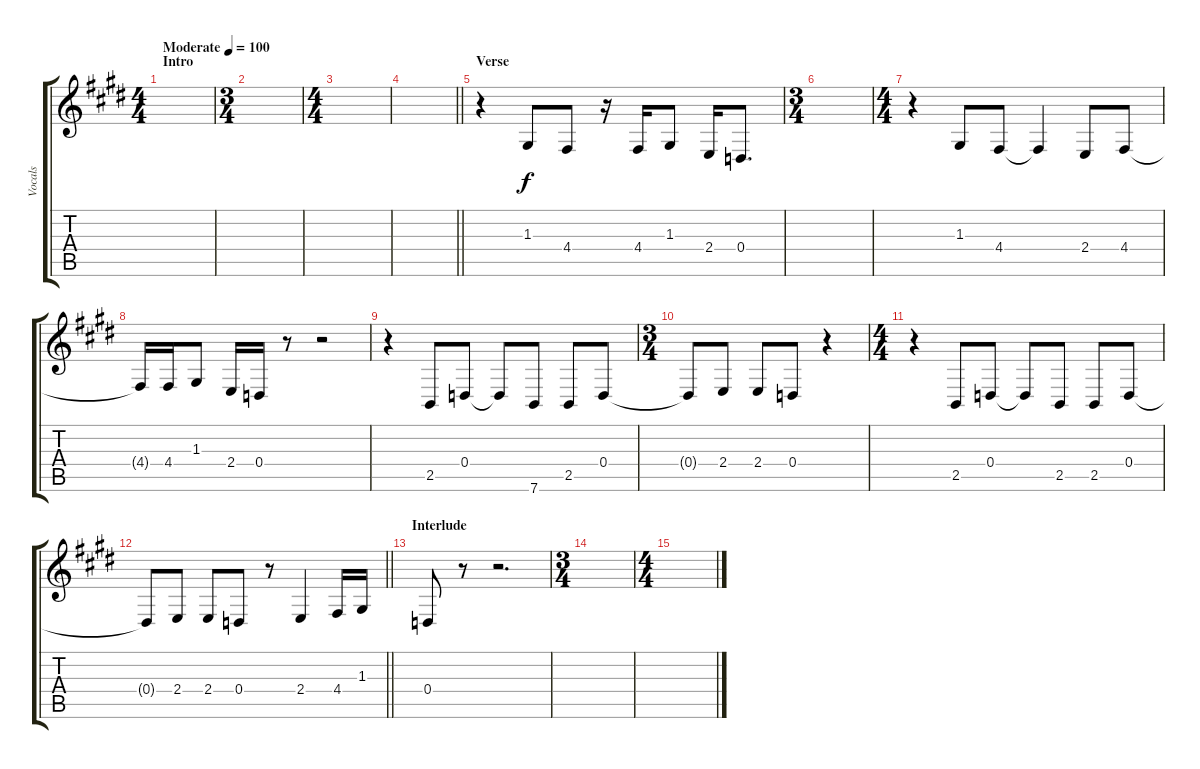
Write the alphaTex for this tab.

\track ("Vocals" "Vocals") {instrument clarinet}
\staff {score tabs}
\tuning (E4 B3 G3 D3 A2 E2) {hide}
\ts (4 4)
\section ("" "Intro")
\tempo (100 "Moderate")
\clef g2
\ks e
|
\ts (3 4)
|
\ts (4 4)
|
\barLineRight lightlight
|
\section ("" "Verse")
r.4 1.3.8 4.4.8 r.16 4.4.16 1.3.8 2.4.16 0.4.8{d} |
\ts (3 4)
|
\ts (4 4)
r.4 1.3.8 4.4.8 4.4{t}.4 2.4.8 4.4.8 |
4.4{t}.16 4.4.16 1.3.8 2.4.16 0.4.16 r.8 r.2 |
r.4 2.5.8 0.4.8 0.4{t}.8 7.6.8 2.5.8 0.4.8 |
\ts (3 4)
0.4{t}.8 2.4.8 2.4.8 0.4.8 r.4 |
\ts (4 4)
r.4 2.5.8 0.4.8 0.4{t}.8 2.5.8 2.5.8 0.4.8 |
\barLineRight lightlight
0.4{t}.8 2.4.8 2.4.8 0.4.8 r.8 2.4.4 4.4.16 1.3.16 |
\section ("" "Interlude")
0.4.8 r.8 r.2{d} |
\ts (3 4)
|
\ts (4 4)
